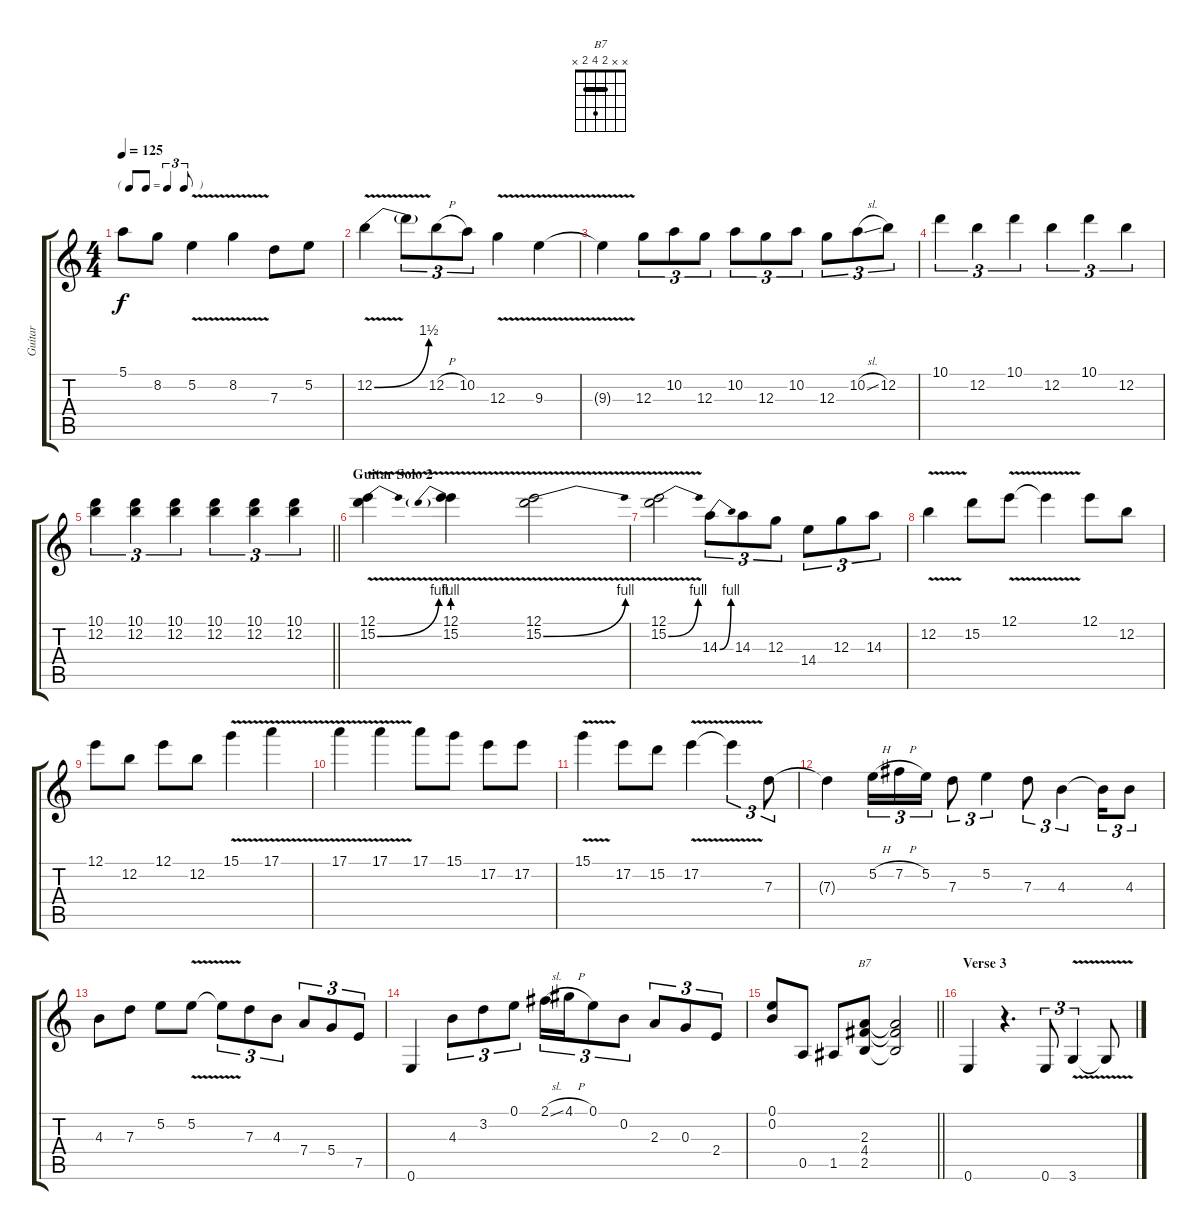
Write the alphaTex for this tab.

\track ("Guitar" "Guitar") {instrument overdrivenguitar}
\staff {score tabs}
\tuning (E4 B3 G3 D3 A2 E2) {hide}
\chord ("B7" x x 2 4 2 x) {barre 2}
\ts (4 4)
\tf triplet8th
\tempo 125
\clef g2
\ks aminor
5.1.8{dy f} 8.2.8 5.2{v}.4 8.2{v}.4 7.3.8 5.2.8 |
12.2{be (bend 0 0 60 6) v}.4 12.2{t}.8{tu (3 2)} 12.2{h}.8{tu (3 2)} 10.2.8{tu (3 2)} 12.3{v}.4 9.3{v}.4 |
9.3{t}.4 12.3.8{tu (3 2)} 10.2.8{tu (3 2)} 12.3.8{tu (3 2)} 10.2.8{tu (3 2)} 12.3.8{tu (3 2)} 10.2.8{tu (3 2)} 12.3.8{tu (3 2)} 10.2{sl}.8{tu (3 2)} 12.2.8{tu (3 2)} |
10.1.4{tu (3 2)} 12.2.4{tu (3 2)} 10.1.4{tu (3 2)} 12.2.4{tu (3 2)} 10.1.4{tu (3 2)} 12.2.4{tu (3 2)} |
\barLineRight lightlight
(10.1 12.2).4{tu (3 2)} (10.1 12.2).4{tu (3 2)} (10.1 12.2).4{tu (3 2)} (10.1 12.2).4{tu (3 2)} (10.1 12.2).4{tu (3 2)} (10.1 12.2).4{tu (3 2)} |
\section ("" "Guitar Solo 2")
(12.1 15.2{be (bend 0 0 60 4) v}).4 (12.1 15.2{be (prebend 0 4 60 4) v}).4 (12.1 15.2{be (bend 0 0 60 4) v}).2 |
(12.1 15.2{be (bend 0 0 60 4) v}).2 14.3{be (bend 0 0 60 4)}.8{tu (3 2)} 14.3.8{tu (3 2)} 12.3.8{tu (3 2)} 14.4.8{tu (3 2)} 12.3.8{tu (3 2)} 14.3.8{tu (3 2)} |
12.2{v}.4 15.2.8 12.1{v}.8 12.1{t}.4 12.1.8 12.2.8 |
12.1.8 12.2.8 12.1.8 12.2.8 15.1{v}.4 17.1{v}.4 |
17.1{v}.4 17.1{v}.4 17.1.8 15.1.8 17.2.8 17.2.8 |
15.1{v}.4 17.2.8 15.2.8 17.2{v}.4 17.2{t}.4{tu (3 2)} 7.3.8{tu (3 2)} |
7.3{t}.4 5.2{h}.16{tu (3 2)} 7.2{h}.16{tu (3 2)} 5.2.16{tu (3 2)} 7.3.8{tu (3 2)} 5.2.4{tu (3 2)} 7.3.8{tu (3 2)} 4.3.4{tu (3 2)} 4.3{t}.16{tu (3 2)} 4.3.8{tu (3 2)} |
4.3.8 7.3.8 5.2.8 5.2{v}.8 5.2{t}.8{tu (3 2)} 7.3.8{tu (3 2)} 4.3.8{tu (3 2)} 7.4.8{tu (3 2)} 5.4.8{tu (3 2)} 7.5.8{tu (3 2)} |
0.6.4 4.3.8{tu (3 2)} 3.2.8{tu (3 2)} 0.1.8{tu (3 2)} 2.1{sl}.16{tu (3 2)} 4.1{h}.16{tu (3 2)} 0.1.8{tu (3 2)} 0.2.8{tu (3 2)} 2.3.8{tu (3 2)} 0.3.8{tu (3 2)} 2.4.8{tu (3 2)} |
\barLineRight lightlight
(0.1 0.2).8 0.5.8 1.5.8 (2.3 4.4 2.5).8{ch "B7"} (2.3{t} 4.4{t} 2.5{t}).2 |
\section ("" "Verse 3")
0.6.4 r.4{d} 0.6.8{tu (3 2)} 3.6{v}.4{tu (3 2)} 3.6{t}.8
